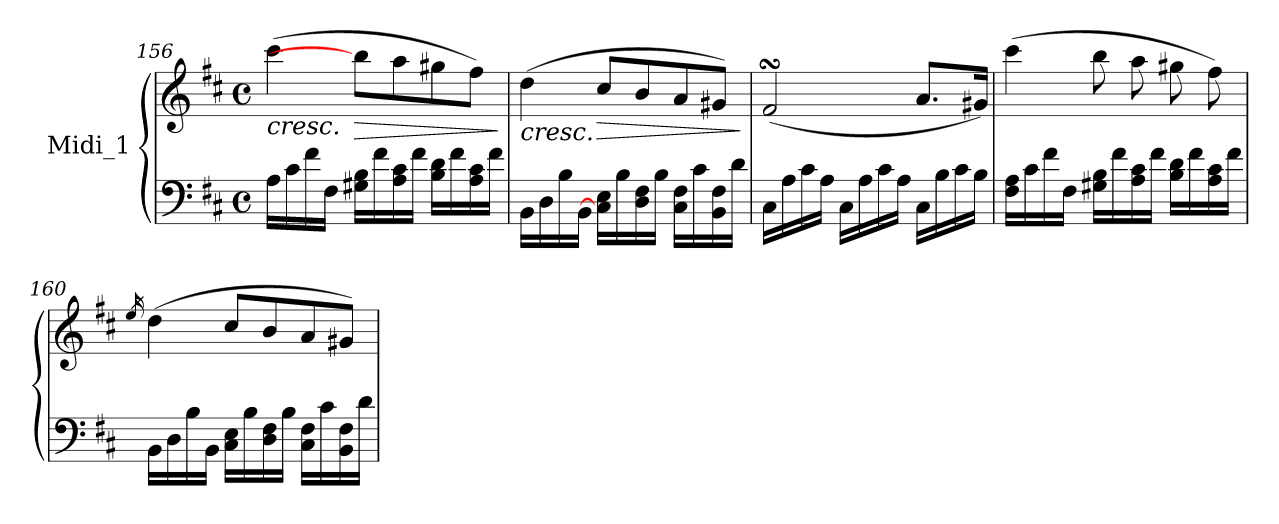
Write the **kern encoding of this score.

**kern	**kern	**dynam
*part1	*part1	*part1
*staff2	*staff1	*staff1/2
*I"Midi_1	*	*
*clefF4	*clefG2	*
*k[f#c#]	*k[f#c#]	*
*D:	*D:	*
*M4/4	*M4/4	*
*met(c)	*met(c)	*
=156	=156	=156
!	!	!LO:HP:b
16A\LL	(>4ccc#\	<
16c#\	.	.
16f#\	.	.
16F#\JJ	.	.
!	!	!LO:HP:b
16G#X\ 16B\LL	8bb\L]	>
16f#\	.	.
16A\ 16c#\	8aa\	[
16f#\JJ	.	.
16B\ 16d\LL	8gg#X\	.
16f#\	.	.
16A\ 16c#\	8ff#\J)	.
16f#\JJ	.	.
.	.	]
=157	=157	=157
!	!	!LO:HP:b
16BB\LL	(>4dd\	<
16D\	.	.
16B\	.	.
16BB\JJ	.	.
!	!	!LO:HP:b
16C#\] 16E\LL	8cc#/L	>
16B\	.	.
16D\ 16F#\	8b/	[
16B\JJ	.	.
16C#\ 16F#\LL	8a/	.
16c#\	.	.
16BB\ 16F#\	8g#X/J)	.
16d\JJ	.	.
.	.	]
!!LO:LB:g=z
=158	=158	=158
16C#\LL	(2f#sSsS/	.
16A\	.	.
16c#\	.	.
16A\JJ	.	.
16C#\LL	.	.
16A\	.	.
16c#\	.	.
16A\JJ	.	.
16C#\LL	8.a/L	.
16B\	.	.
16c#\	.	.
16B\JJ	16g#X/Jk)	.
!!LO:PB:g=z
=159	=159	=159
*	*MM85	*
*^	*	*
16F#\ 16A\LL	2ryy	(>4ccc#\	.
16c#\	.	.	.
16f#\	.	.	.
16F#\JJ	.	.	.
16G#X\ 16B\LL	.	8bb\	.
16f#\	.	.	.
16A\ 16c#\	.	8aa\	.
16f#\JJ	.	.	.
16B\ 16d\LL	4ryy	8gg#X\	.
16f#\	.	.	.
16A\ 16c#\	.	8ff#\)	.
16f#\JJ	.	.	.
=160	=160	=160	=160
.	.	16qee/	.
16BB\LL	2ryy	(>4dd\	.
16D\	.	.	.
16B\	.	.	.
16BB\JJ	.	.	.
16C#\ 16E\LL	.	8cc#/L	.
16B\	.	.	.
16D\ 16F#\	.	8b/	.
16B\JJ	.	.	.
16C#\ 16F#\LL	4ryy	8a/	.
16c#\	.	.	.
16BB\ 16F#\	.	8g#X/J)	.
16d\JJ	.	.	.
*v	*v	*	*
=	=	=
*-	*-	*-
